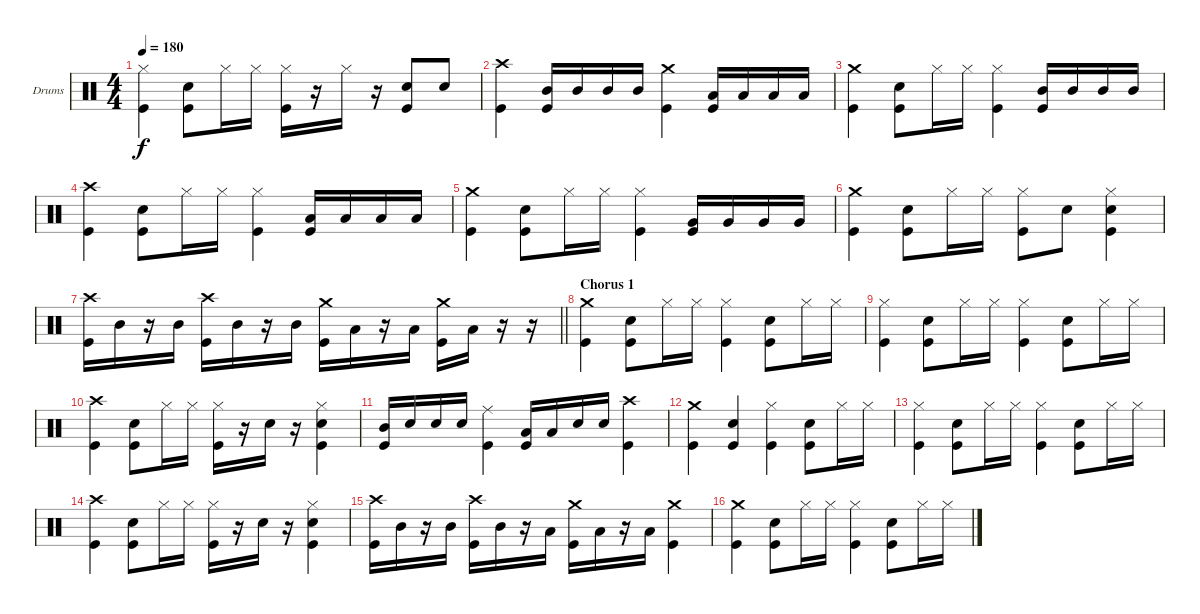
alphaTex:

\bracketExtendMode groupsimilarinstruments
\firstSystemTrackNameOrientation horizontal
\otherSystemsTrackNameOrientation horizontal
\track ("Drumkit" "Drums") {instrument percussion}
\staff {score}
\articulation defaults
\ts (4 4)
\tempo 180
\clef neutral
\ks c
("Hi-Hat (closed)" "Kick (hit)").4{dy f} ("Snare (hit) 2" "Kick (hit)").8 "Hi-Hat (closed)".16 "Hi-Hat (closed)".16 ("Hi-Hat (closed)" "Kick (hit)").16 r.16 "Hi-Hat (closed)".16 r.16 ("Snare (hit) 2" "Kick (hit)").8 "Snare (hit) 2".8 |
("Kick (hit)" "Crash high (hit)").4 ("Mid Tom (hit)" "Kick (hit)").16 "Mid Tom (hit)".16 "Mid Tom (hit)".16 "Mid Tom (hit)".16 ("Kick (hit)" "Crash medium (hit)").4 ("Kick (hit)" "Low Tom (hit)").16 "Low Tom (hit)".16 "Low Tom (hit)".16 "Low Tom (hit)".16 |
("Kick (hit)" "Crash medium (hit)").4 ("Snare (hit) 2" "Kick (hit)").8 "Hi-Hat (closed)".16 "Hi-Hat (closed)".16 ("Hi-Hat (closed)" "Kick (hit)").4 ("Mid Tom (hit)" "Kick (hit)").16 "Mid Tom (hit)".16 "Mid Tom (hit)".16 "Mid Tom (hit)".16 |
("Kick (hit)" "Crash high (hit)").4 ("Snare (hit) 2" "Kick (hit)").8 "Hi-Hat (closed)".16 "Hi-Hat (closed)".16 ("Hi-Hat (closed)" "Kick (hit)").4 ("Low Tom (hit)" "Kick (hit)").16 "Low Tom (hit)".16 "Low Tom (hit)".16 "Low Tom (hit)".16 |
("Kick (hit)" "Crash medium (hit)").4 ("Snare (hit) 2" "Kick (hit)").8 "Hi-Hat (closed)".16 "Hi-Hat (closed)".16 ("Hi-Hat (closed)" "Kick (hit)").4 ("Very Low Tom (hit)" "Kick (hit)").16 "Very Low Tom (hit)".16 "Very Low Tom (hit)".16 "Very Low Tom (hit)".16 |
("Kick (hit)" "Crash medium (hit)").4 ("Snare (hit) 2" "Kick (hit)").8 "Hi-Hat (closed)".16 "Hi-Hat (closed)".16 ("Kick (hit)" "Hi-Hat (closed)").8 "Snare (hit) 2".8 ("Hi-Hat (closed)" "Snare (hit) 2" "Kick (hit)").4 |
\barLineRight lightlight
("Crash high (hit)" "Kick (hit)").16 "Mid Tom (hit)".16 r.16 "Mid Tom (hit)".16 ("Crash high (hit)" "Kick (hit)").16 "Mid Tom (hit)".16 r.16 "Mid Tom (hit)".16 ("Crash medium (hit)" "Kick (hit)").16 "Low Tom (hit)".16 r.16 "Low Tom (hit)".16 ("Crash medium (hit)" "Kick (hit)").16 "Low Tom (hit)".16 r.16 r.16 |
\section ("" "Chorus 1")
("Kick (hit)" "Crash medium (hit)").4 ("Snare (hit) 2" "Kick (hit)").8 "Hi-Hat (closed)".16 "Hi-Hat (closed)".16 ("Hi-Hat (closed)" "Kick (hit)").4 ("Snare (hit) 2" "Kick (hit)").8 "Hi-Hat (closed)".16 "Hi-Hat (closed)".16 |
("Hi-Hat (closed)" "Kick (hit)").4 ("Snare (hit) 2" "Kick (hit)").8 "Hi-Hat (closed)".16 "Hi-Hat (closed)".16 ("Hi-Hat (closed)" "Kick (hit)").4 ("Snare (hit) 2" "Kick (hit)").8 "Hi-Hat (closed)".16 "Hi-Hat (closed)".16 |
("Kick (hit)" "Crash high (hit)").4 ("Snare (hit) 2" "Kick (hit)").8 "Hi-Hat (closed)".16 "Hi-Hat (closed)".16 ("Hi-Hat (closed)" "Kick (hit)").16 r.16 "Snare (hit) 2".16 r.16 ("Hi-Hat (closed)" "Kick (hit)" "Snare (hit) 2").4 |
("Mid Tom (hit)" "Kick (hit)").16 "Snare (hit) 2".16 "Snare (hit) 2".16 "Snare (hit) 2".16 ("Kick (hit)" "Ride (middle)").4 ("Low Tom (hit)" "Kick (hit)").16 "Low Tom (hit)".16 "Snare (hit) 2".16 "Snare (hit) 2".16 ("Kick (hit)" "Crash high (hit)").4 |
("Kick (hit)" "Crash medium (hit)").4 ("Snare (hit) 2" "Kick (hit)").4 ("Hi-Hat (closed)" "Kick (hit)").4 ("Snare (hit) 2" "Kick (hit)").8 "Hi-Hat (closed)".16 "Hi-Hat (closed)".16 |
("Hi-Hat (closed)" "Kick (hit)").4 ("Snare (hit) 2" "Kick (hit)").8 "Hi-Hat (closed)".16 "Hi-Hat (closed)".16 ("Hi-Hat (closed)" "Kick (hit)").4 ("Snare (hit) 2" "Kick (hit)").8 "Hi-Hat (closed)".16 "Hi-Hat (closed)".16 |
("Kick (hit)" "Crash high (hit)").4 ("Snare (hit) 2" "Kick (hit)").8 "Hi-Hat (closed)".16 "Hi-Hat (closed)".16 ("Hi-Hat (closed)" "Kick (hit)").16 r.16 "Snare (hit) 2".16 r.16 ("Hi-Hat (closed)" "Kick (hit)" "Snare (hit) 2").4 |
("Crash high (hit)" "Kick (hit)").16 "Mid Tom (hit)".16 r.16 "Mid Tom (hit)".16 ("Crash high (hit)" "Kick (hit)").16 "Mid Tom (hit)".16 r.16 "Low Tom (hit)".16 ("Crash medium (hit)" "Kick (hit)").16 "Low Tom (hit)".16 r.16 "Low Tom (hit)".16 ("Kick (hit)" "Crash medium (hit)").4 |
("Kick (hit)" "Crash medium (hit)").4 ("Snare (hit) 2" "Kick (hit)").8 "Hi-Hat (closed)".16 "Hi-Hat (closed)".16 ("Hi-Hat (closed)" "Kick (hit)").4 ("Snare (hit) 2" "Kick (hit)").8 "Hi-Hat (closed)".16 "Hi-Hat (closed)".16
